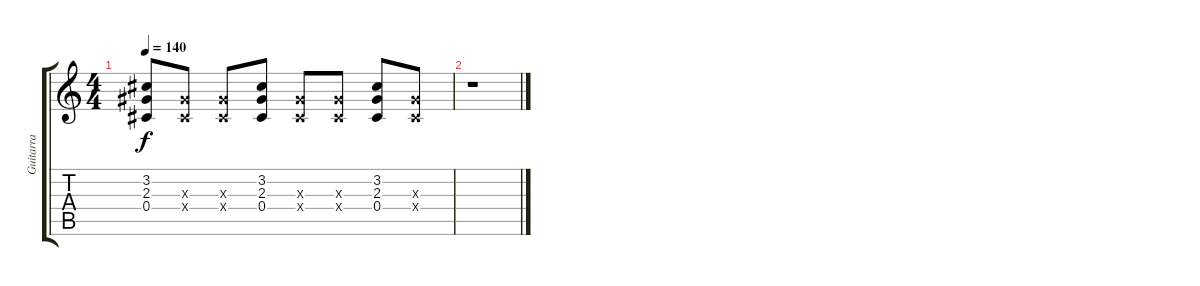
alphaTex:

\track ("Guitarra" "Guitarra") {instrument distortionguitar}
\staff {score tabs}
\tuning (Eb4 Bb3 Gb3 Db3 Ab2 Eb2) {hide}
\ts (4 4)
\tempo 140
\clef g2
\ks c
(3.2 2.3 0.4).8{dy f} (2.3{x} 0.4{x}).8 (2.3{x} 0.4{x}).8 (3.2 2.3 0.4).8 (2.3{x} 0.4{x}).8 (2.3{x} 0.4{x}).8 (3.2 2.3 0.4).8 (2.3{x} 0.4{x}).8 |
r.1
